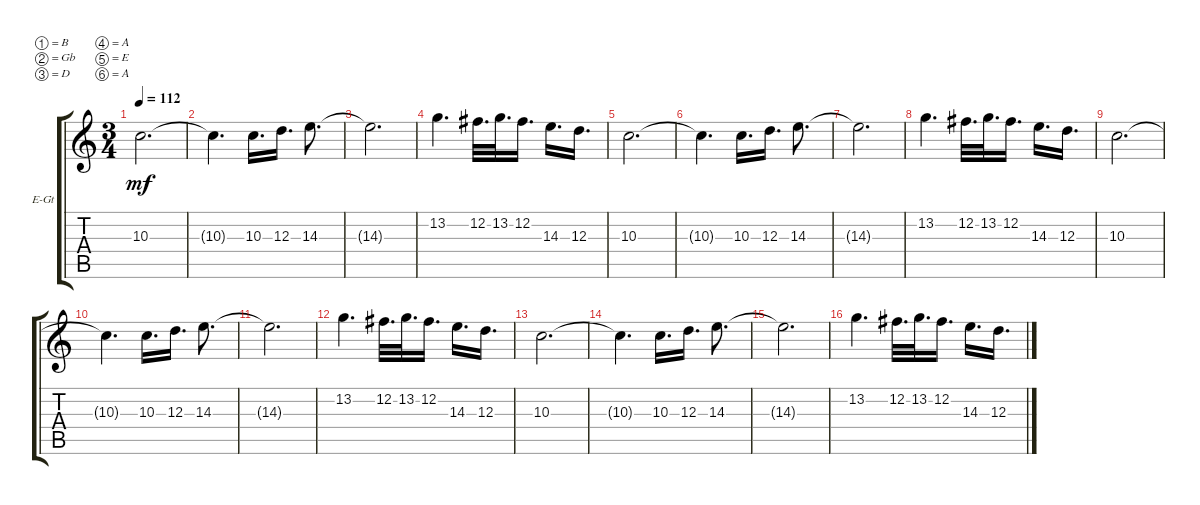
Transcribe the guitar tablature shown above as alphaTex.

\bracketExtendMode groupsimilarinstruments
\firstSystemTrackNameOrientation horizontal
\otherSystemsTrackNameOrientation horizontal
\track ("Electric Guitar" "E-Gt") {instrument distortionguitar}
\staff {score tabs}
\tuning (B3 Gb3 D3 A2 E2 A1)
\ts (3 4)
\tempo 112
\clef g2
\scale
0.333333
\ks c
10.3.2{d dy mf} |
\scale
0.333333 10.3{t}.4{d} 10.3.16{d} 12.3.16{d} 14.3.8{d} |
\scale
0.333333 14.3{t}.2{d} |
\scale
0.333333 13.2.4{d} 12.2.32{d} 13.2.32{d} 12.2.16{d} 14.3.16{d} 12.3.16{d} |
\scale
0.333333 10.3.2{d} |
\scale
0.333333 10.3{t}.4{d} 10.3.16{d} 12.3.16{d} 14.3.8{d} |
\scale
0.333333 14.3{t}.2{d} |
\scale
0.333333 13.2.4{d} 12.2.32{d} 13.2.32{d} 12.2.16{d} 14.3.16{d} 12.3.16{d} |
\scale
0.333333 10.3.2{d} |
\scale
0.333333 10.3{t}.4{d} 10.3.16{d} 12.3.16{d} 14.3.8{d} |
\scale
0.333333 14.3{t}.2{d} |
\scale
0.333333 13.2.4{d} 12.2.32{d} 13.2.32{d} 12.2.16{d} 14.3.16{d} 12.3.16{d} |
\scale
0.333333 10.3.2{d} |
\scale
0.333333 10.3{t}.4{d} 10.3.16{d} 12.3.16{d} 14.3.8{d} |
14.3{t}.2{d} |
13.2.4{d} 12.2.32{d} 13.2.32{d} 12.2.16{d} 14.3.16{d} 12.3.16{d}
